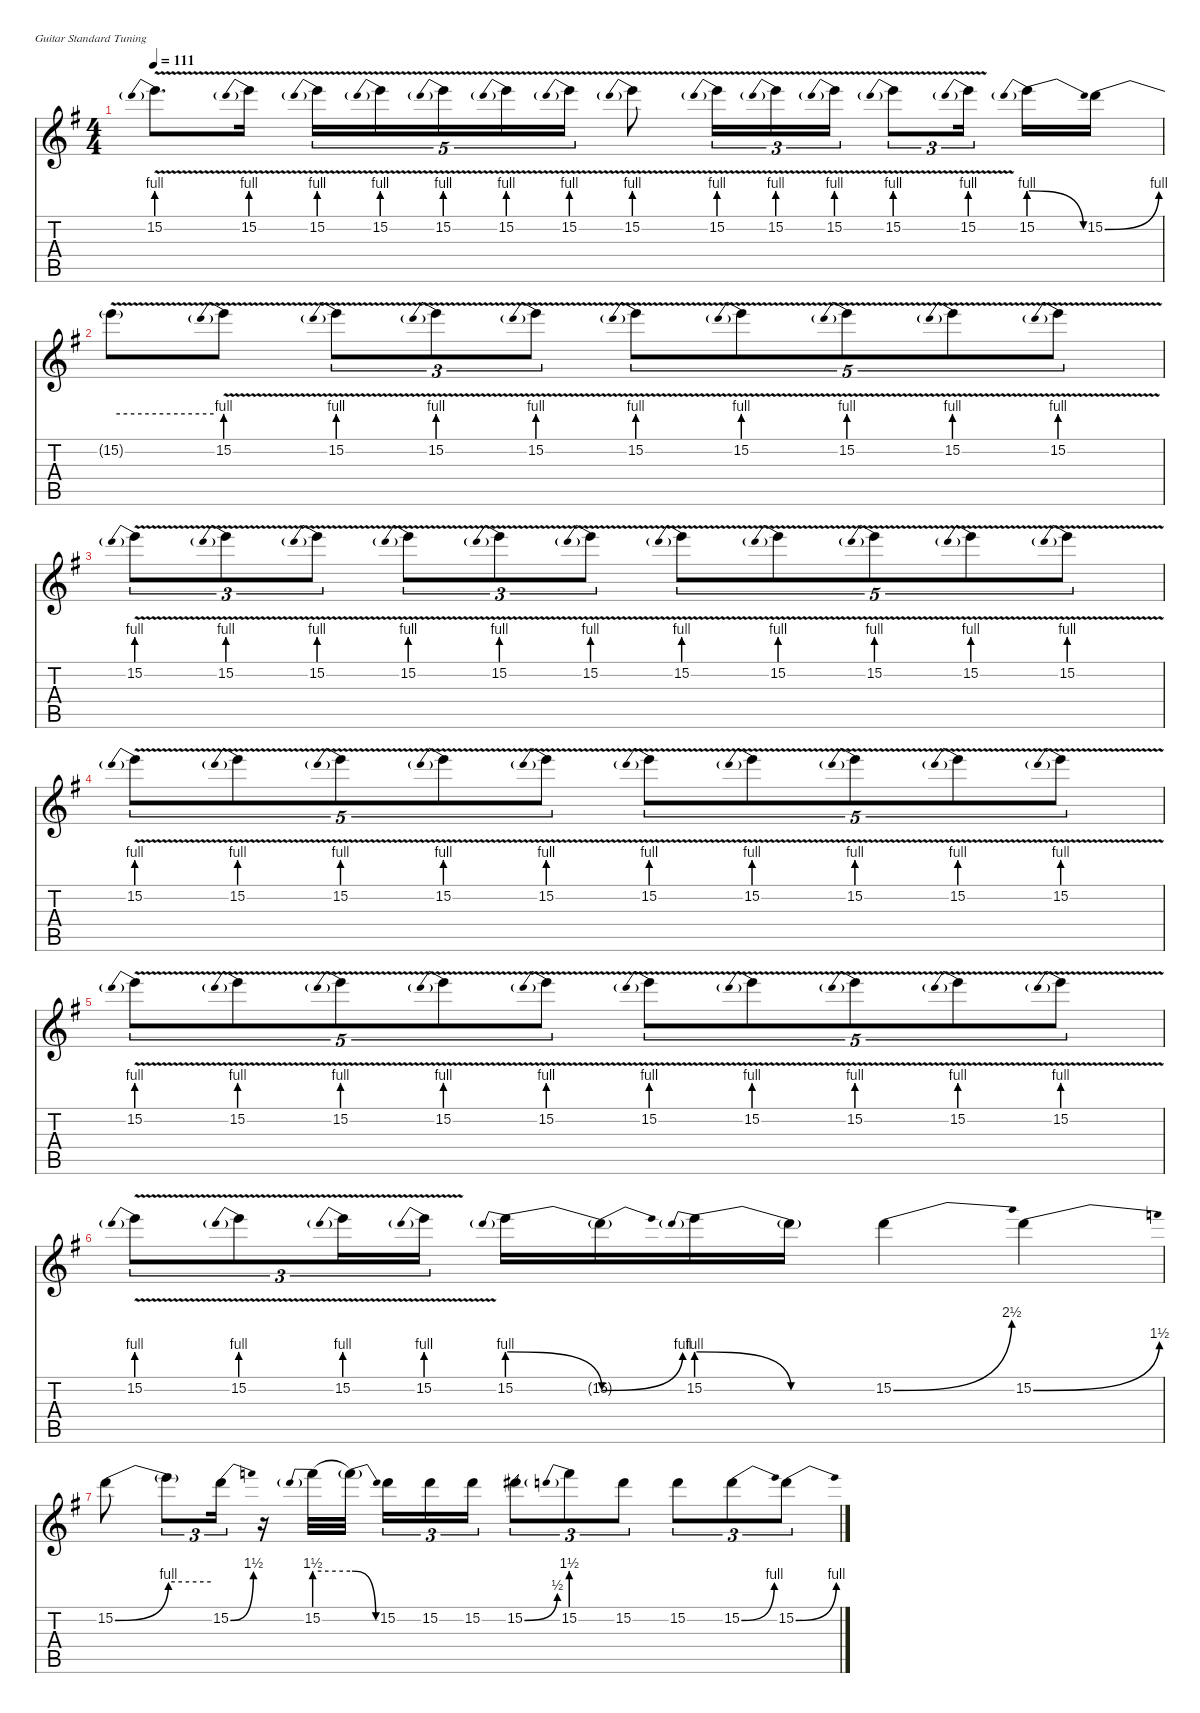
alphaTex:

\defaultSystemsLayout 4
\hideDynamics
\bracketExtendMode nobrackets
\singleTrackTrackNamePolicy hidden
\multiTrackTrackNamePolicy hidden
\firstSystemTrackNameMode fullname
\firstSystemTrackNameOrientation horizontal
\otherSystemsTrackNameOrientation horizontal
\track ("Guitar: Jimi Hendrix (Fuzz Face) " "od.guit.") {instrument overdrivenguitar}
\staff {score tabs}
\tuning (E4 B3 G3 D3 A2 E2)
\ts (4 4)
\tempo 111
\clef g2
\ks g
15.2{be (prebend 0 4 60 4) v}.8{d dy mf beam Down} 15.2{be (prebend 0 4 60 4) v}.16{beam Down} 15.2{be (prebend 0 4 15 4) v}.16{tu (5 4) beam Down} 15.2{be (prebend 0 4 15 4) v}.16{tu (5 4) beam Down} 15.2{be (prebend 0 4 15 4) v}.16{tu (5 4) beam Down} 15.2{be (prebend 0 4 15 4) v}.16{tu (5 4) beam Down} 15.2{be (prebend 0 4 15 4) v}.16{tu (5 4) beam Down} 15.2{be (prebend 0 4 15 4) v}.8{beam Down} 15.2{be (prebend 0 4 15 4) v}.16{tu (3 2) beam Down} 15.2{be (prebend 0 4 15 4) v}.16{tu (3 2) beam Down} 15.2{be (prebend 0 4 15 4) v}.16{tu (3 2) beam Down} 15.2{be (prebend 0 4 15 4) v}.8{tu (3 2) beam Down} 15.2{be (prebend 0 4 15 4) v}.16{tu (3 2) beam Down} 15.2{be (prebendrelease 0 4 30 0)}.16{beam Down} 15.2{be (bend 0 0 60 4) acc forcenatural}.16{beam Down} |
15.2{be (hold 0 4 15 4) v t}.8{dy f beam Down} 15.2{be (prebend 0 4 15 4) v}.8{dy mf beam Down} 15.2{be (prebend 0 4 15 4) v}.8{tu (3 2) beam Down} 15.2{be (prebend 0 4 15 4) v}.8{tu (3 2) beam Down} 15.2{be (prebend 0 4 60 4) v}.8{tu (3 2) beam Down} 15.2{be (prebend 0 4 15 4) v}.8{tu (5 4) beam Down} 15.2{be (prebend 0 4 15 4) v}.8{tu (5 4) beam Down} 15.2{be (prebend 0 4 15 4) v}.8{tu (5 4) beam Down} 15.2{be (prebend 0 4 15 4) v}.8{tu (5 4) beam Down} 15.2{be (prebend 0 4 15 4) v}.8{tu (5 4) beam Down} |
15.2{be (prebend 0 4 15 4) v}.8{tu (3 2) beam Down} 15.2{be (prebend 0 4 15 4) v}.8{tu (3 2) beam Down} 15.2{be (prebend 0 4 15 4) v}.8{tu (3 2) beam Down} 15.2{be (prebend 0 4 15 4) v}.8{tu (3 2) beam Down} 15.2{be (prebend 0 4 15 4) v}.8{tu (3 2) beam Down} 15.2{be (prebend 0 4 15 4) v}.8{tu (3 2) beam Down} 15.2{be (prebend 0 4 15 4) v}.8{tu (5 4) beam Down} 15.2{be (prebend 0 4 15 4) v}.8{tu (5 4) beam Down} 15.2{be (prebend 0 4 15 4) v}.8{tu (5 4) beam Down} 15.2{be (prebend 0 4 15 4) v}.8{tu (5 4) beam Down} 15.2{be (prebend 0 4 15 4) v}.8{tu (5 4) beam Down} |
15.2{be (prebend 0 4 15 4) v}.8{tu (5 4) beam Down} 15.2{be (prebend 0 4 15 4) v}.8{tu (5 4) beam Down} 15.2{be (prebend 0 4 15 4) v}.8{tu (5 4) beam Down} 15.2{be (prebend 0 4 15 4) v}.8{tu (5 4) beam Down} 15.2{be (prebend 0 4 15 4) v}.8{tu (5 4) beam Down} 15.2{be (prebend 0 4 15 4) v}.8{tu (5 4) beam Down} 15.2{be (prebend 0 4 15 4) v}.8{tu (5 4) beam Down} 15.2{be (prebend 0 4 15 4) v}.8{tu (5 4) beam Down} 15.2{be (prebend 0 4 15 4) v}.8{tu (5 4) beam Down} 15.2{be (prebend 0 4 15 4) v}.8{tu (5 4) beam Down} |
15.2{be (prebend 0 4 15 4) v}.8{tu (5 4) beam Down} 15.2{be (prebend 0 4 15 4) v}.8{tu (5 4) beam Down} 15.2{be (prebend 0 4 15 4) v}.8{tu (5 4) beam Down} 15.2{be (prebend 0 4 15 4) v}.8{tu (5 4) beam Down} 15.2{be (prebend 0 4 15 4) v}.8{tu (5 4) beam Down} 15.2{be (prebend 0 4 15 4) v}.8{tu (5 4) beam Down} 15.2{be (prebend 0 4 15 4) v}.8{tu (5 4) beam Down} 15.2{be (prebend 0 4 15 4) v}.8{tu (5 4) beam Down} 15.2{be (prebend 0 4 15 4) v}.8{tu (5 4) beam Down} 15.2{be (prebend 0 4 15 4) v}.8{tu (5 4) beam Down} |
15.2{be (prebend 0 4 60 4) v}.8{tu (3 2) beam Down} 15.2{be (prebend 0 4 60 4) v}.8{tu (3 2) beam Down} 15.2{be (prebend 0 4 60 4) v}.16{tu (3 2) beam Down} 15.2{be (prebend 0 4 60 4) v}.16{tu (3 2) beam Down} 15.2{be (prebendrelease 0 4 60 0)}.16{beam Down} 15.2{be (bend 0 0 15 4) t acc forcenatural}.16{dy f beam Down} 15.2{be (prebendrelease 0 4 60 0)}.16{beam Down} 15.2{be (hold 0 0 60 0) t acc forcenatural}.16{beam Down} 15.2{be (bend 0 0 15 10) acc forcenatural}.4{dy mf beam Down} 15.2{be (bend 0 0 9 6) acc forcenatural}.4{beam Down} |
15.2{be (bend 0 0 60 4) acc forcenatural}.8{beam Down} 15.2{be (hold 0 4 60 4) t}.8{tu (3 2) dy f beam Down} 15.2{be (bend 0 0 31.999999199999998 6) acc forcenatural}.16{tu (3 2) dy mf beam Down} r.16{beam Down} 15.2{be (prebend 0 6 60 6)}.32{beam Down} 15.2{be (release 0 6 30 0) t}.32{dy f beam Down} 15.2{acc forcenatural}.16{tu (3 2) dy mf beam Down} 15.2{acc forcenatural}.16{tu (3 2) beam Down} 15.2{acc forcenatural}.16{tu (3 2) beam Down} 15.2{be (bend 0 0 31.0000008 2) acc forcenatural}.8{tu (3 2) beam Down} 15.2{be (prebend 0 6 60 6)}.8{tu (3 2) beam Down} 15.2{acc forcenatural}.8{tu (3 2) beam Down} 15.2{acc forcenatural}.8{tu (3 2) beam Down} 15.2{be (bend 0 0 30 4) acc forcenatural}.8{tu (3 2) beam Down} 15.2{be (bend 0 0 28.999999199999998 4) acc forcenatural}.8{tu (3 2) beam Down}
